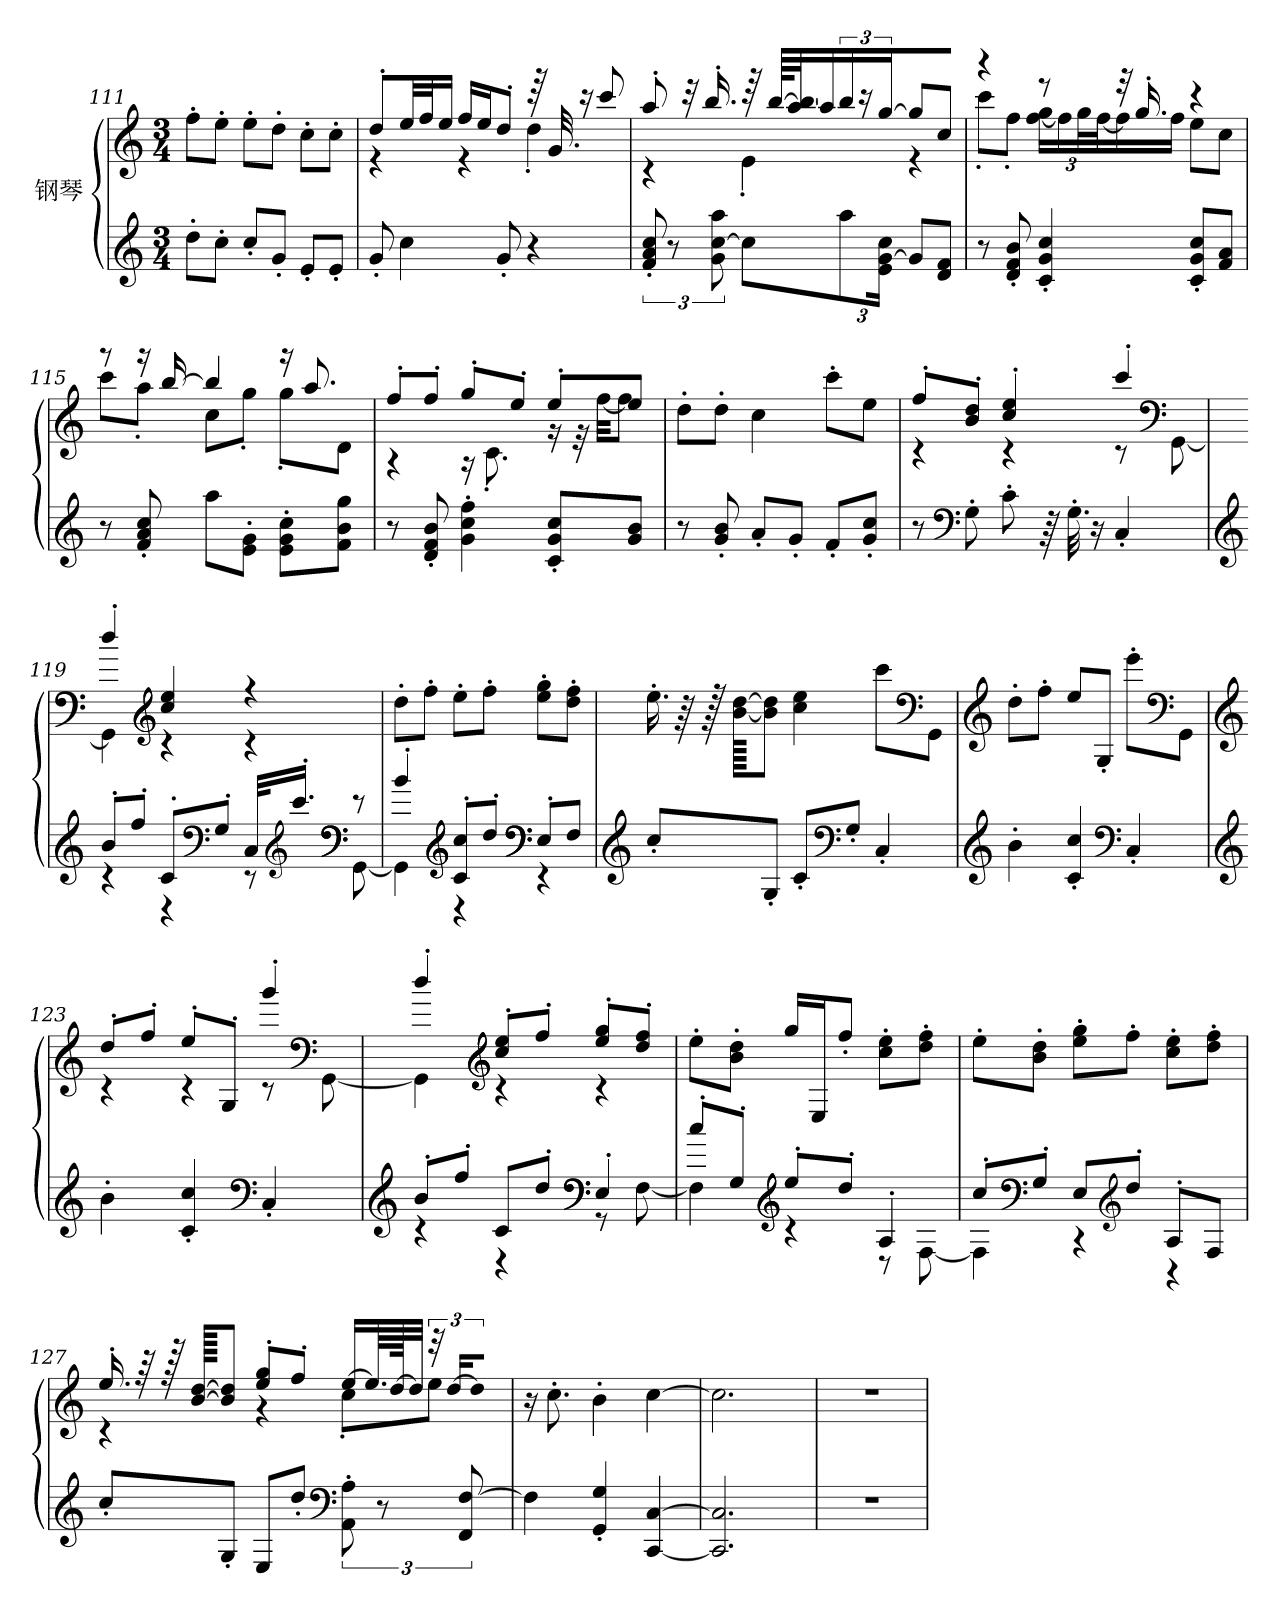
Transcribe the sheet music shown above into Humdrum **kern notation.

**kern	**kern
*part1	*part1
*staff2	*staff1
*I"钢琴	*
*clefG2	*clefG2
*k[]	*k[]
*M3/4	*M3/4
=111	=111
8dd'\L	8ff'\L
8cc'\J	8ee'\J
8cc'/L	8ee'\L
8g'/J	8dd'\J
8e'/L	8cc'\L
8e'/J	8cc'\J
=112	=112
*	*^
8g'/	8dd'/L	4r
4cc\	32ee/LL	.
.	32ff/J	.
.	16ee/JJ	.
.	16ff/LL	4r
.	16ee/J	.
8g'/	8dd'/J	.
4r	64r	4dd'\
.	32.g/	.
.	16r	.
.	8ccc/	.
!!LO:LB:g=z	!!
=113	=113	=113
12f/' 12a/' 12cc/'	8aa'/	4r
12r	.	.
.	32r	.
.	16.bb'/	.
12g\ [12cc\ 12aa\	.	.
8cc\L]	64r	4e'\
.	[64bb/KLLL	.
.	[32aa/ 32bb/]J	.
.	16aa/]	.
*Xbrackettup	*	*
12aa\	24bb/JJ	.
.	24r	.
24e\ [24g\ 24cc\Jk	[24gg/	.
8g/L]	8gg/L]	4r
8d/ 8f/J	8cc/J	.
=114	=114	=114
8r	4r	8ccc'\L
8d/' 8f/' 8b/'	.	8ff'\J
*	*	*Xbrackettup
4c/' 4g/' 4cc/'	8r	[24ff\ 24gg\LL
.	.	24ff\]
.	.	48gg\L
.	.	[48ff\J
.	32r	16ff\]
.	16.gg'/	.
.	.	16ff\JJ
8c/' 8g/' 8cc/'L	4r	8ee\L
8f/ 8a/J	.	8cc\J
=115	=115	=115
8r	8r	8ccc\L
8f/' 8a/' 8cc/'	16r	8aa'\J
.	[16bb/	.
8aa\L	4bb/]	8cc\L
8e\' 8g\'J	.	8gg'\J
8e\' 8g\' 8cc\'L	16r	8gg'\L
.	8.aa/	.
8f\ 8b\ 8gg\J	.	8d\J
!!LO:LB:g=z	!!
=116	=116	=116
8r	8ff'/L	4r
8d/' 8f/' 8b/'	8ff'/J	.
4g\' 4cc\' 4ff\'	8gg'/L	16r
.	.	8.c'\
.	8ee'/J	.
8c/' 8g/' 8cc/'L	8ee'/L	16r
.	.	32r
.	.	[32ff\KKL
8g/ 8b/J	8ee/J	8ff\J]
*	*v	*v
=117	=117
8r	8dd'\L
8g/' 8b/'	8dd'\J
8a'/L	4cc\
8g'/J	.
8f'/L	8ccc'\L
8g/' 8cc/'J	8ee\J
=118	=118
*	*^
8r	8ff'/L	4r
*clefF4	*	*
8G'\	8b/' 8dd/'J	.
8c'\	4cc/' 4ee/'	4r
64r	.	.
32.G'\	.	.
16r	.	.
4C'/	4ccc'/	8r
*	*clefF4	*
.	.	[8GG\
!!LO:LB:g=z	!!
=119	=119	=119
*clefG2	*	*
*^	*	*
8b'/L	4r	4dd'/	4GG\]
8ff'/J	.	.	.
*	*	*clefG2	*
8c'/L	4r	4cc/ 4ee/	4r
*clefF4	*	*	*
8G'/J	.	.	.
32C/KLL	8r	4r	4r
*clefG2	*	*	*
16.ccc'/JJ	.	.	.
*clefF4	*	*	*
8r	[8GG\	.	.
*	*	*v	*v
=120	=120	=120
4b'/	4GG\]	8dd'\L
.	.	8ff'\J
*clefG2	*	*
8c/' 8cc/'L	4r	8ee'\L
8dd'/J	.	8ff'\J
*clefF4	*	*
8E'/L	4r	8ee\' 8gg\'L
8F/J	.	8dd\' 8ff\'J
*v	*v	*
=121	=121
*clefG2	*
8cc'/L	16.ee'\
.	64r
.	128r
.	[128b\ [128dd\KKKKL
8G'/J	8b\] 8dd\]J
8c'/L	4cc\ 4ee\
*clefF4	*
8G'/J	.
4C'/	8ccc\L
*	*clefF4
.	8GG\J
!!LO:LB:g=z
=122	=122
*clefG2	*clefG2
4b'\	8dd'\L
.	8ff'\J
4c/' 4cc/'	8ee/L
.	8G'/J
*clefF4	*
4C'/	8eee'\L
*	*clefF4
.	8GG\J
=123	=123
*clefG2	*clefG2
*	*^
4b'\	8dd'/L	4r
.	8ff'/J	.
4c/' 4cc/'	8ee'/L	4r
.	8G'/J	.
*clefF4	*	*
4C'/	4ggg'/	8r
*	*clefF4	*
.	.	[8GG\
=124	=124	=124
*clefG2	*	*
*^	*	*
8b'/L	4r	4dd'/	4GG\]
8ff'/J	.	.	.
*	*	*clefG2	*
8c/L	4r	8cc/' 8ee/'L	4r
8dd'/J	.	8ff'/J	.
*clefF4	*	*	*
4E'/	8r	8ee/' 8gg/'L	4r
.	[8F\	8dd/' 8ff/'J	.
*	*	*v	*v
=125	=125	=125
8cc'/L	4F\]	8ee'\L
8G'/J	.	8b\' 8dd\'J
*clefG2	*	*
8ee'/L	4r	16gg/LL
.	.	16E/J
8dd'/J	.	8ff'/J
4A'/	8r	8cc\' 8ee\'L
.	[8F\	8dd\' 8ff\'J
!!LO:LB:g=z
=126	=126	=126
8cc'/L	4F\]	8ee'\L
*clefF4	*	*
8G'/J	.	8b\' 8dd\'J
8E/L	4r	8ee\' 8gg\'L
*clefG2	*	*
8dd'/J	.	8ff'\J
8A'/L	4r	8cc\' 8ee\'L
8F/J	.	8dd\' 8ff\'J
*v	*v	*
=127	=127
*	*^
8cc'/L	16.ee'/	4r
.	64r	.
.	128r	.
.	[128b/ [128dd/KKKKL	.
8G'/J	8b/] 8dd/]J	.
8E/L	8ee/' 8gg/'L	4r
8dd'/J	8ff'/J	.
*clefF4	*	*
*brackettup	*	*
12AA\' 12A\'	[16ee/LL	8cc'\L
.	64.ee/LL]	.
12r	.	.
.	[128dd/JK	.
.	32dd/JJJ]	.
*	*brackettup	*
.	48r	8ee\J
.	[24dd/LL	.
12FF/ [12F/	.	.
.	16dd/JJ]	.
*	*v	*v
=128	=128
4F\]	16r
.	8.cc'\
4GG/' 4G/'	4b'\
[4CC/ [4C/	[4cc\
=129	=129
2.CC/] 2.C/]	2.cc\]
=130	=130
2.r	2.r
=	=
*-	*-
